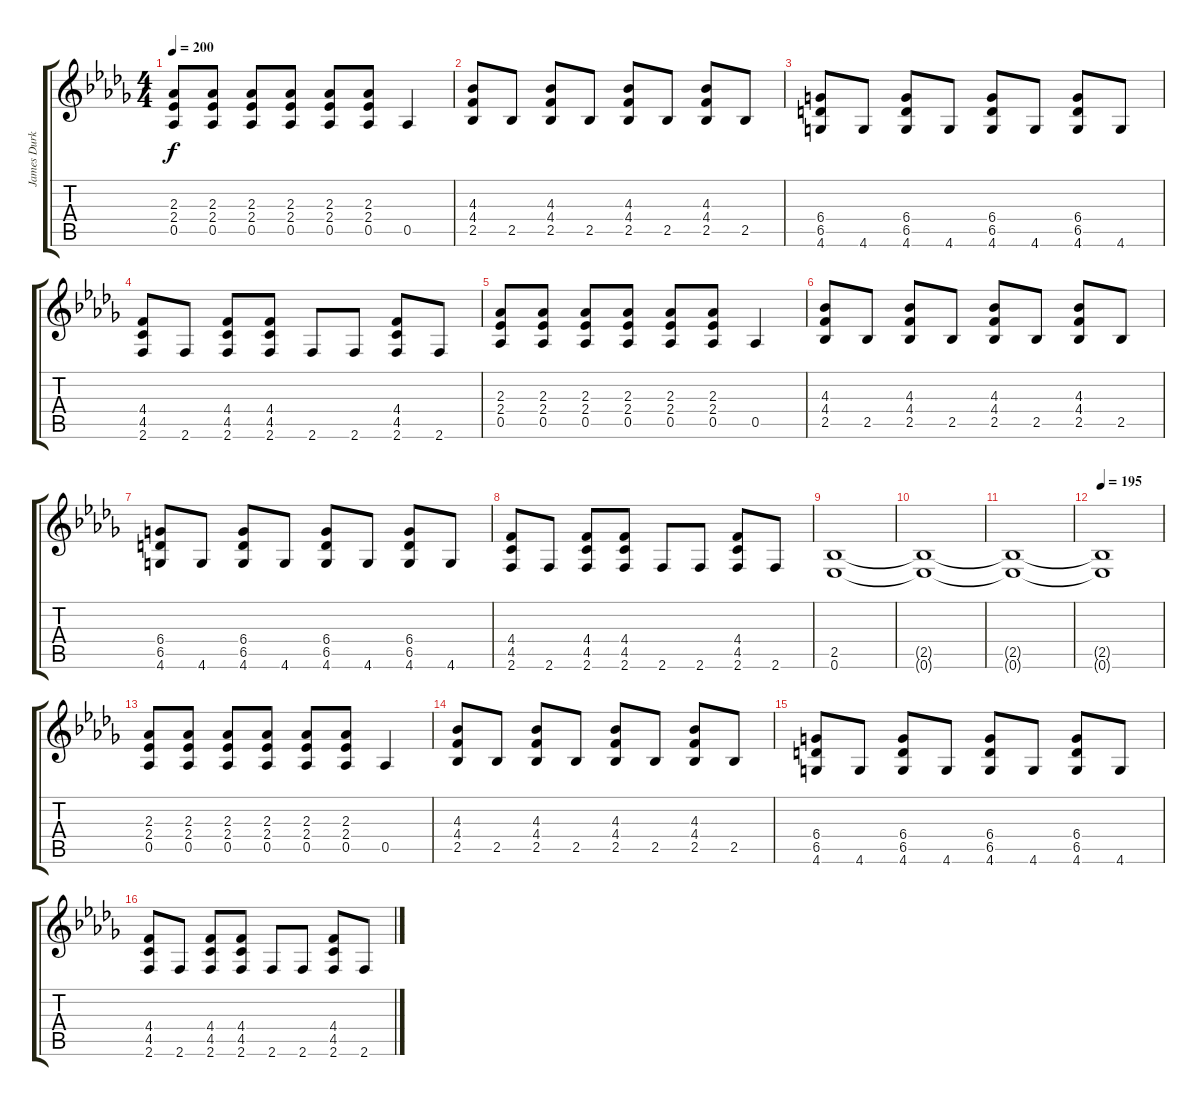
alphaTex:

\track ("James Durkin (Guitar)" "James Durk") {instrument distortionguitar}
\staff {score tabs}
\tuning (Eb4 Bb3 Gb3 Db3 Ab2 Eb2) {hide}
\ts (4 4)
\tempo 200
\clef g2
\ks bbminor
(2.3 2.4 0.5).8{dy f} (2.3 2.4 0.5).8 (2.3 2.4 0.5).8 (2.3 2.4 0.5).8 (2.3 2.4 0.5).8 (2.3 2.4 0.5).8 0.5.4 |
(4.3 4.4 2.5).8 2.5.8 (4.3 4.4 2.5).8 2.5.8 (4.3 4.4 2.5).8 2.5.8 (4.3 4.4 2.5).8 2.5.8 |
(6.4 6.5 4.6).8 4.6.8 (6.4 6.5 4.6).8 4.6.8 (6.4 6.5 4.6).8 4.6.8 (6.4 6.5 4.6).8 4.6.8 |
(4.4 4.5 2.6).8 2.6.8 (4.4 4.5 2.6).8 (4.4 4.5 2.6).8 2.6.8 2.6.8 (4.4 4.5 2.6).8 2.6.8 |
(2.3 2.4 0.5).8 (2.3 2.4 0.5).8 (2.3 2.4 0.5).8 (2.3 2.4 0.5).8 (2.3 2.4 0.5).8 (2.3 2.4 0.5).8 0.5.4 |
(4.3 4.4 2.5).8 2.5.8 (4.3 4.4 2.5).8 2.5.8 (4.3 4.4 2.5).8 2.5.8 (4.3 4.4 2.5).8 2.5.8 |
(6.4 6.5 4.6).8 4.6.8 (6.4 6.5 4.6).8 4.6.8 (6.4 6.5 4.6).8 4.6.8 (6.4 6.5 4.6).8 4.6.8 |
(4.4 4.5 2.6).8 2.6.8 (4.4 4.5 2.6).8 (4.4 4.5 2.6).8 2.6.8 2.6.8 (4.4 4.5 2.6).8 2.6.8 |
(2.5 0.6).1 |
(2.5{t} 0.6{t}).1 |
(2.5{t} 0.6{t}).1 |
\tempo 195
(2.5{t} 0.6{t}).1 |
(2.3 2.4 0.5).8 (2.3 2.4 0.5).8 (2.3 2.4 0.5).8 (2.3 2.4 0.5).8 (2.3 2.4 0.5).8 (2.3 2.4 0.5).8 0.5.4 |
(4.3 4.4 2.5).8 2.5.8 (4.3 4.4 2.5).8 2.5.8 (4.3 4.4 2.5).8 2.5.8 (4.3 4.4 2.5).8 2.5.8 |
(6.4 6.5 4.6).8 4.6.8 (6.4 6.5 4.6).8 4.6.8 (6.4 6.5 4.6).8 4.6.8 (6.4 6.5 4.6).8 4.6.8 |
(4.4 4.5 2.6).8 2.6.8 (4.4 4.5 2.6).8 (4.4 4.5 2.6).8 2.6.8 2.6.8 (4.4 4.5 2.6).8 2.6.8
